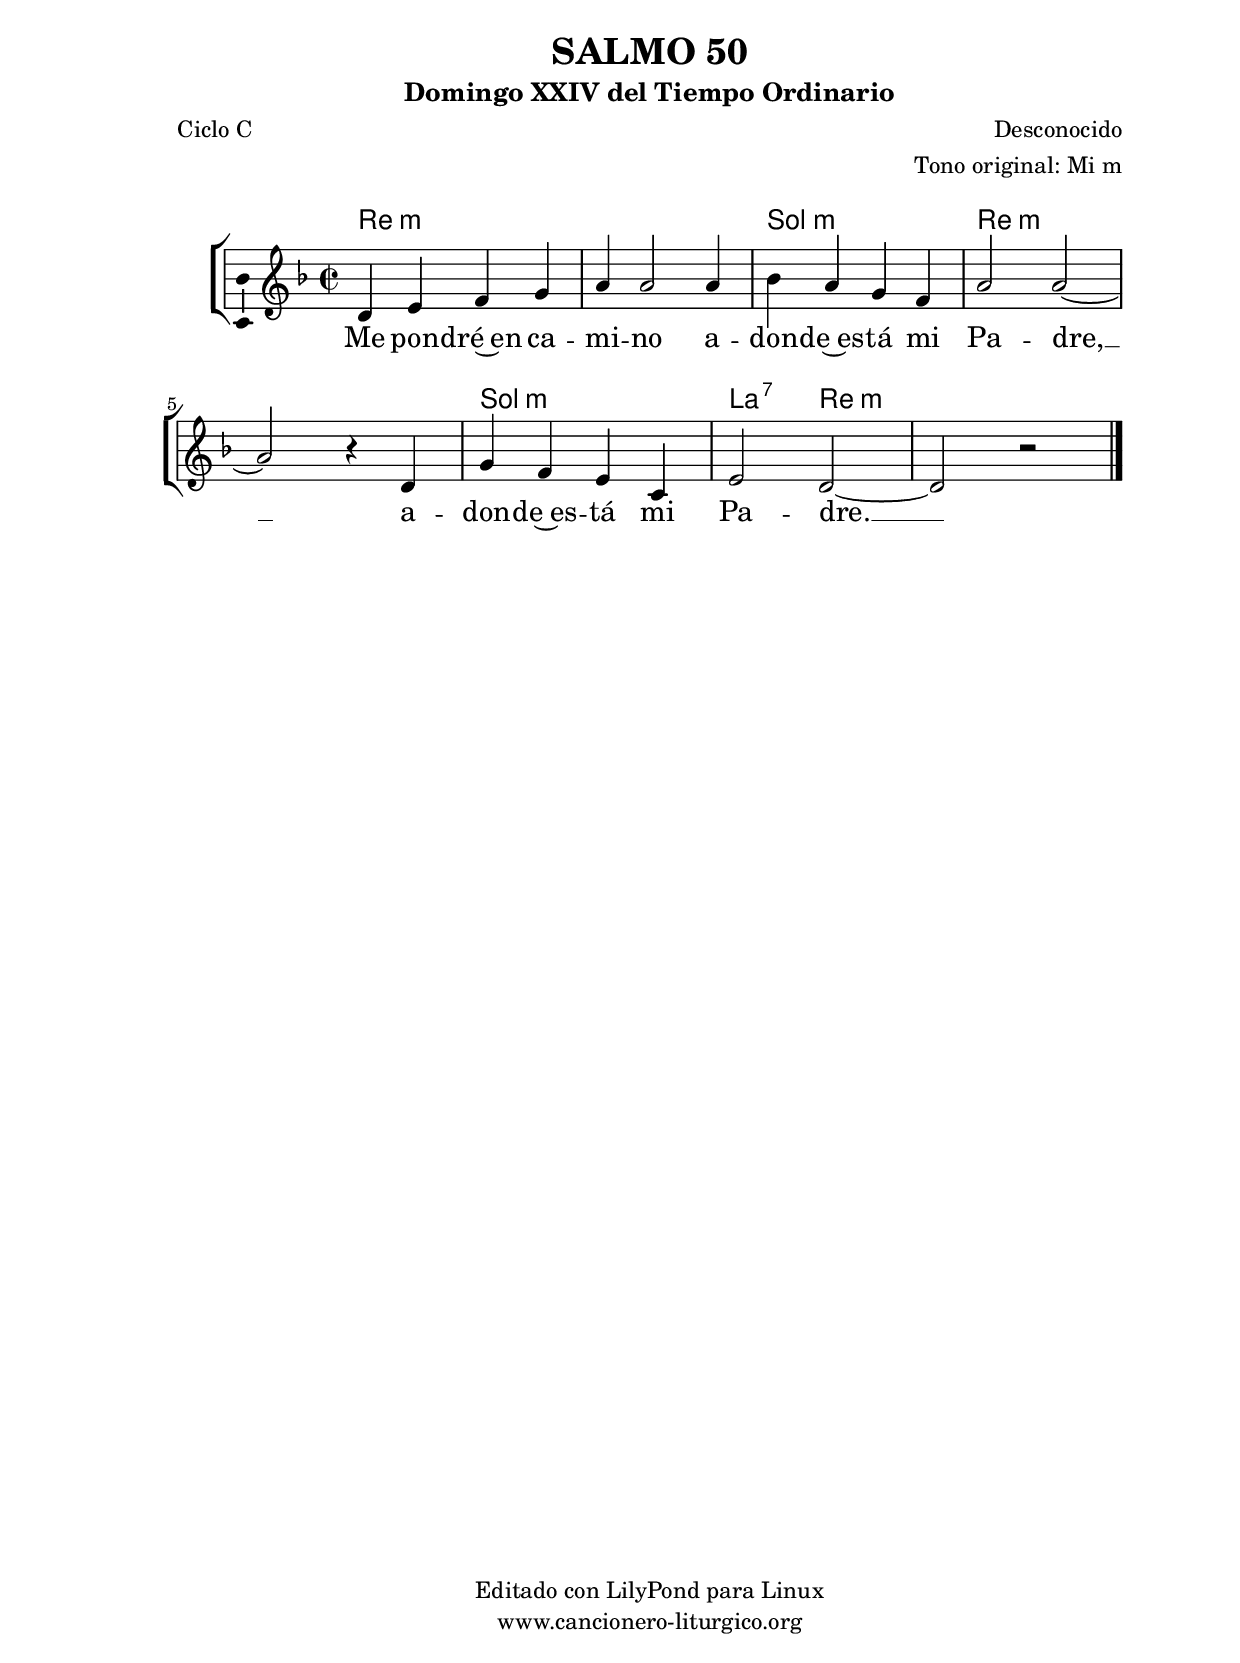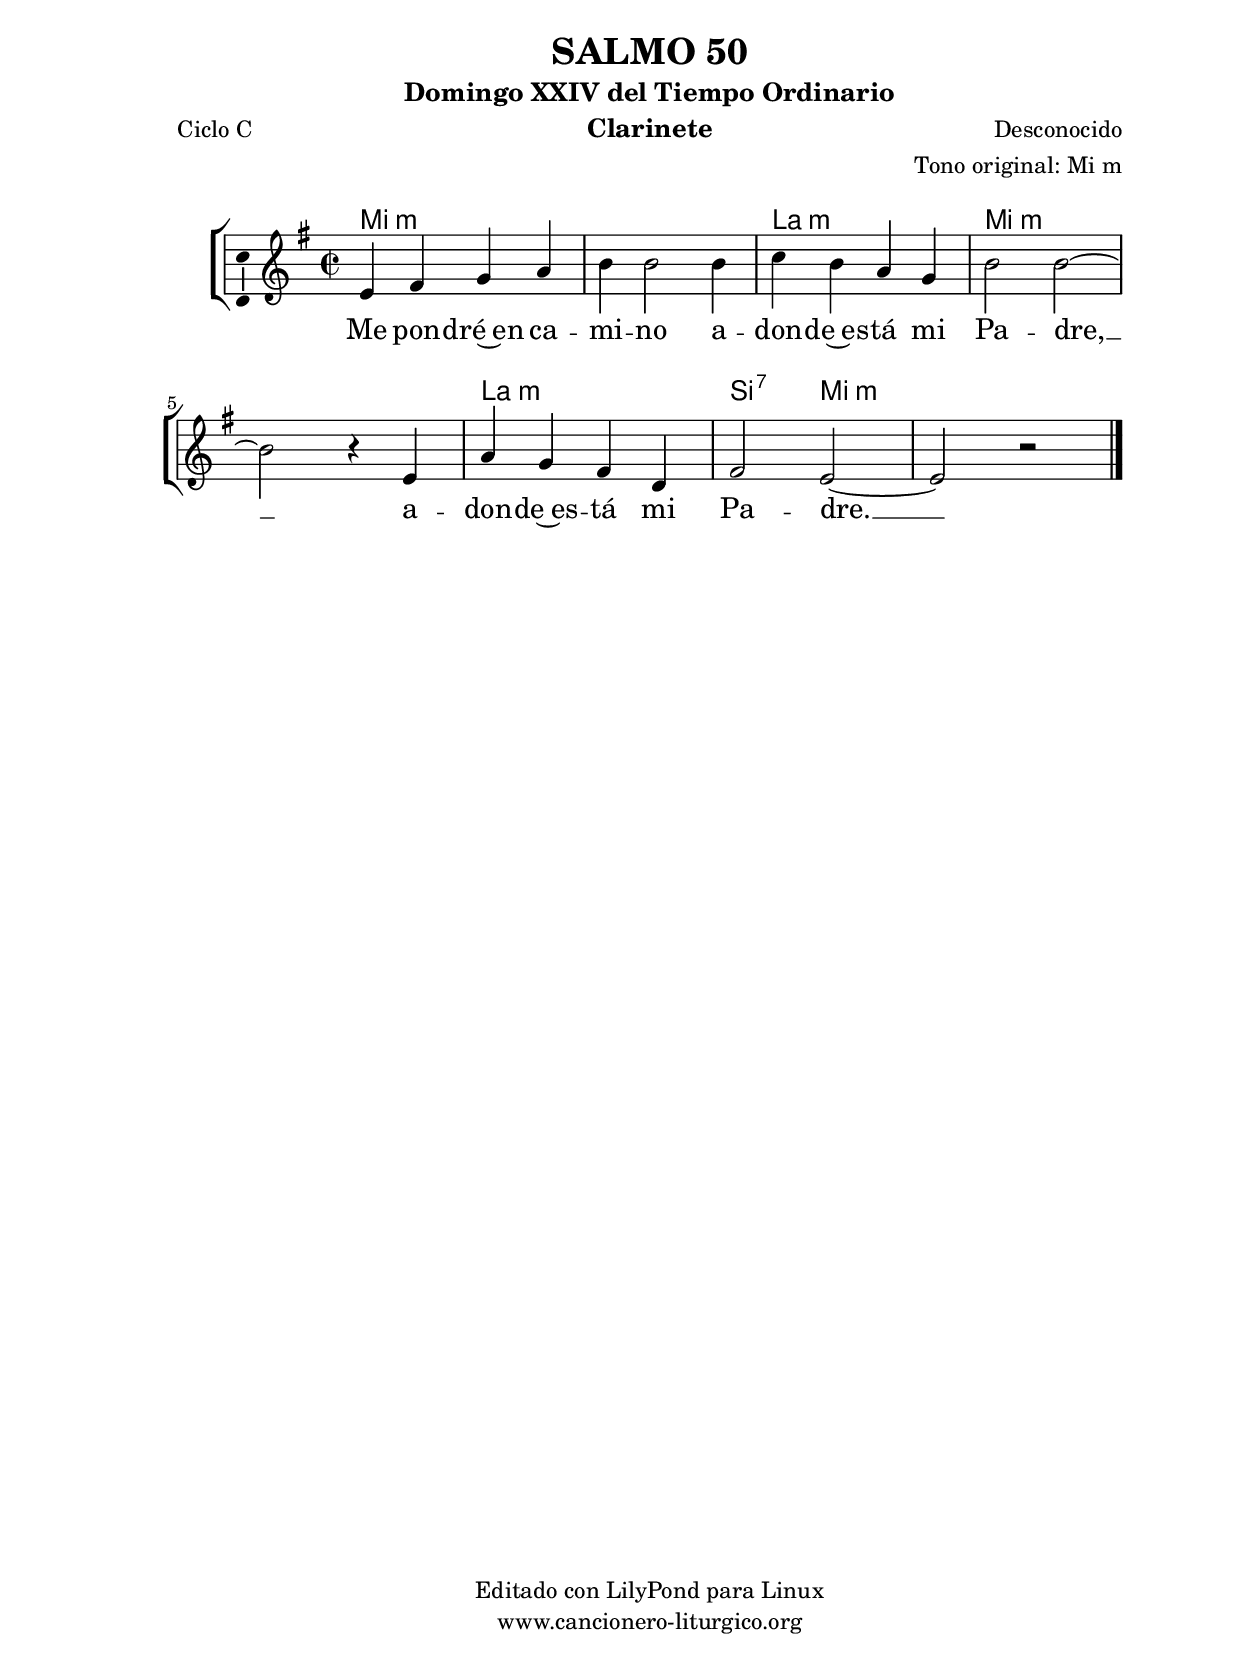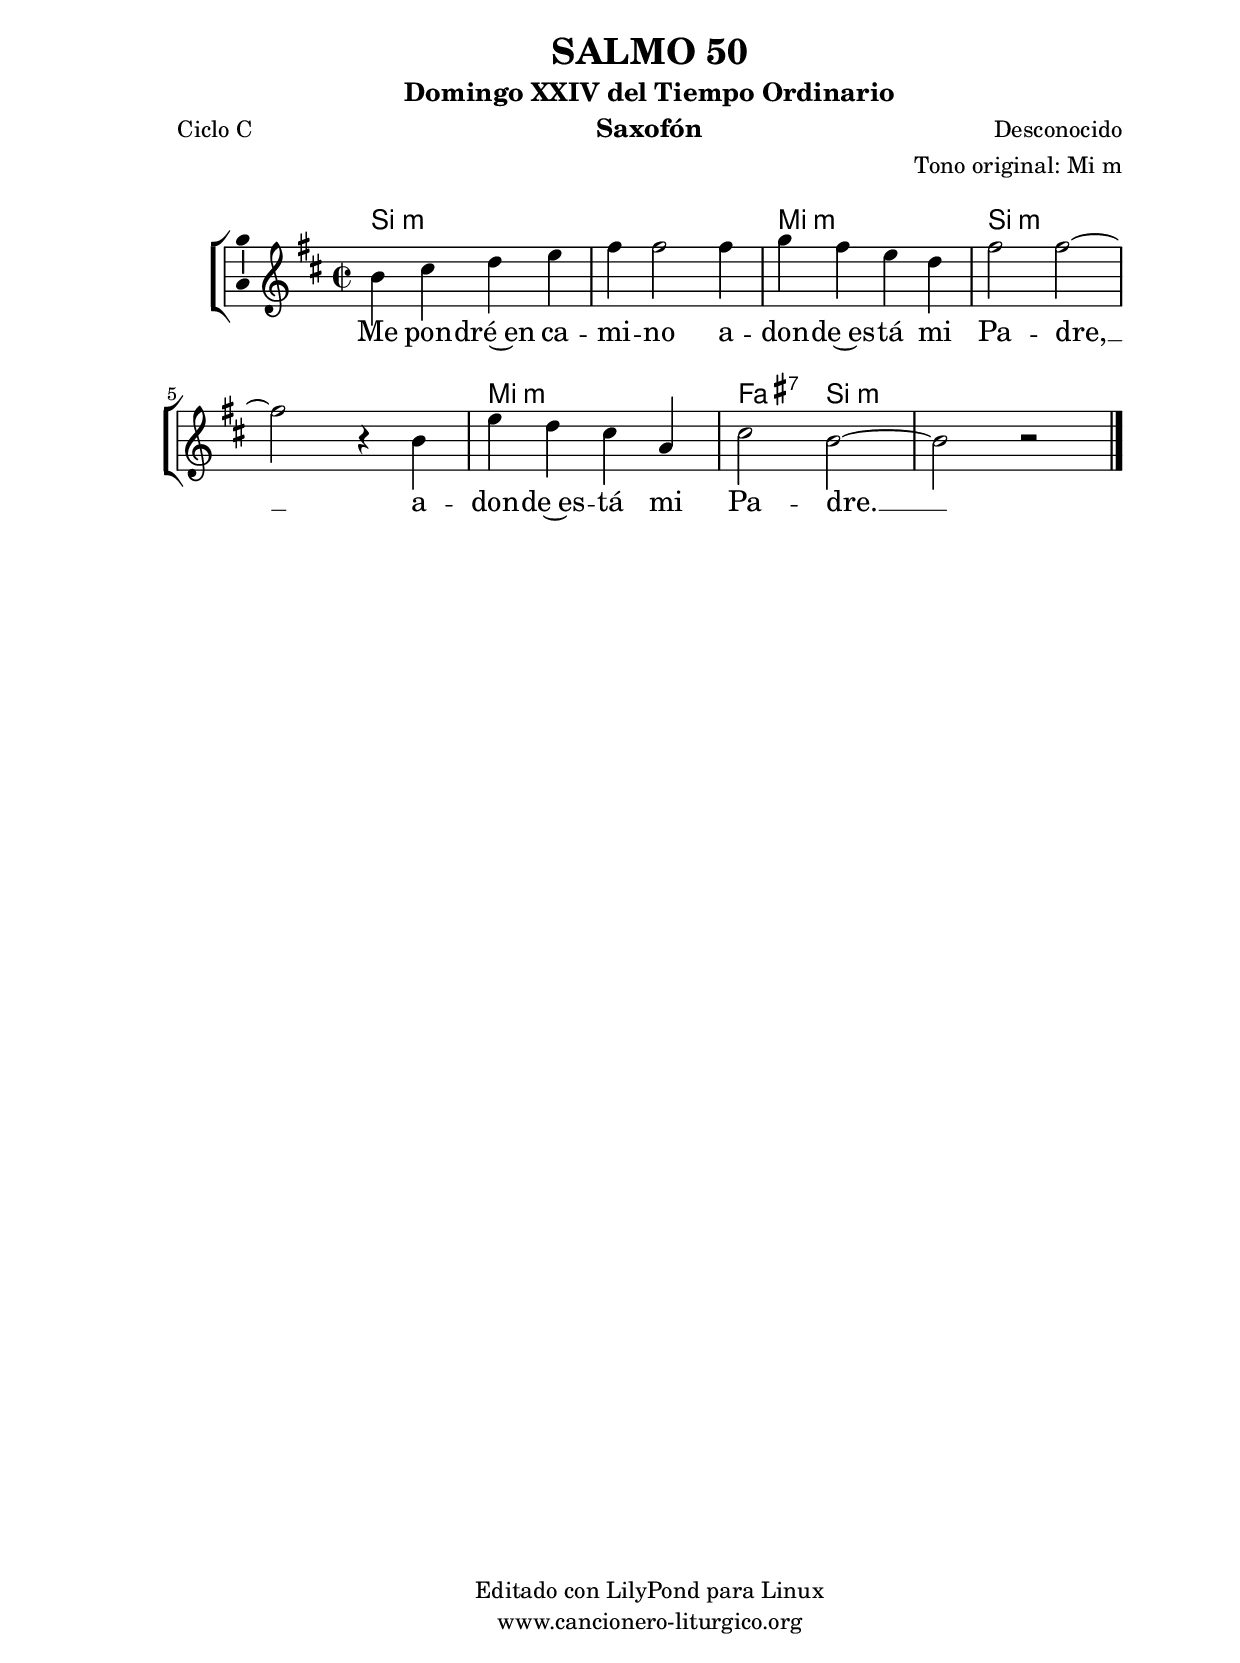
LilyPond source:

%
%para convertir .midi en .wav:
%timidity filename.midi -Ow -o finename.wav
%
%
%Para convertir de .wav a .mp3:
%lame -h -m j filename.wav
%
%
%para escuchar el midi:
%timidity nombrefichero.midi
%


%versión de lilypond para la que se ha escrito esta partitura:
\version "2.16.0"

	%Tamaño papel
	#(set-default-paper-size "a4")
	%Tamaño partitura
	#(set-global-staff-size 20)
	%No responde al pulsar sobre una nota
	#(ly:set-option 'point-and-click #f)

%parámetros del encabezamiento:
\header {
	title = "SALMO 50"
	subtitle = "Domingo XXIV del Tiempo Ordinario"
	composer = "Desconocido"
	poet = "Ciclo C"
	meter = ""
	arranger = "Tono original: Mi m"
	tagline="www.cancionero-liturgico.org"
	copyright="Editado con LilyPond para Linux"
	tiempo = "Ordinario"
	usos = "Salmo"
	letra = "Me pondré en camino adonde está mi Padre, adonde está mi Padre."
	}

%parámetros asociados al papel:
\paper  {
	oddHeaderMarkup = \markup {\fill-line { \on-the-fly #not-first-page \fromproperty #'header:title \on-the-fly #not-first-page \fromproperty #'header:composer }}
	evenHeaderMarkup = \markup {\fill-line { \fromproperty #'header:composer \fromproperty #'header:title }}
	#(set-paper-size "a4")
	print-page-number = ##f
	first-page-number = 1
	print-first-page-number = ##f
%	head-separation = 3.0 \cm
	top-margin = 2.0 \cm
	bottom-margin = 0.5\cm
%%%	bottom-margin = -1.0\cm
	left-margin = 3.0 \cm
	line-width = 16.0 \cm 
	indent = 8\mm
	interscoreline = 2.\mm
	between-system-space = 15\mm
%	para que las partituras no llenen la hoja:
	ragged-bottom = ##t
%	idem para la última hoja:
	ragged-last-bottom = ##f
%	para que las partituras llenen el ancho del papel:
	ragged-last = ##f
	after-title-space = 2.5 \cm
%page-count=1
%system-count=8

	%Flexible Vertical Spacing
%	markup-markup-spacing =
%	#'((basic-distance . 15) (minimum-distance . 15) (padding . 3))
	markup-system-spacing =
	#'((basic-distance . 15) (minimum-distance . 15) (padding . 3))
	system-system-spacing =
	#'((basic-distance . 15) (minimum-distance . 15) (padding . 3))
	score-system-spacing =
	#'((basic-distance . 15) (minimum-distance . 15) (padding . 5))
%	top-system-spacing = % header
%	#'((basic-distance . 8) (minimum-distance . 0) (padding . 3))
%	top-markup-spacing =
%	#'((basic-distance . 20) (minimum-distance . 20) (padding . 3))
	last-bottom-spacing = % footer
	#'((basic-distance . 5) (minimum-distance . 5) (padding . 3))
%	score-markup-spacing =
%	#'((basic-distance . 16) (minimum-distance . 13) (padding . 3))

	}


%parámetros que afectan a toda la partitura:
global =  {
	%clave de sol (G):
	\clef G
	%armadura:
	\transpose e d
	\key e \minor
	\tempo 4=140
	\set Score.tempoHideNote = ##t
	}


acordes = {
	\italianChords
	\chordmode {
	\transpose e d
{

e1:m e:m a:m e2:m e:m s1
a1:m b2:7 e:m s1

	}
	}
}

melodia = 
	\transpose e d
{
	\relative c'{

\time 2/2
e4 fis g a
b4 b2 b4
c4 b a g
b2 b~
b2 r4 e,4
a4 g fis d
fis2 e~
e2 r2
	\bar "|."
	}
	}


texto = \lyricmode {
Me pon -- dré~en ca -- mi -- no a -- don -- de~es -- tá mi Pa -- dre, __
a -- don -- de~es -- tá mi Pa -- dre. __
	}


acordesStaff = \context ChordNames = acordesStaff <<
	\set chordChanges = ##t
	\acordes
	>>


vozStaff = \context Voice = vozStaff
\with {\consists "Ambitus_engraver"}
<<
%	\set Staff.instrumentName = ""
%	\set Staff.shortInstrumentName = ""
%	\set Staff.midiInstrument = #"clarinet"
%	\set Staff.midiInstrument = #"cello"
%	\set Staff.midiInstrument = #"flute"
	\set Staff.midiInstrument = #"electric guitar (jazz)"
%	\set Staff.midiInstrument = #"english horn"
%	\set Staff.midiInstrument = #"violin"
%	\set Staff.midiInstrument = #"glockenspiel"
	\set Staff.midiMinimumVolume = #0.7
	\set Staff.midiMaximumVolume = #0.9
	\global
	\melodia
	>>


textoStaff = \context Lyrics = textoStaff <<
	\lyricsto vozStaff \texto
	>>

\book {
	\score {
		\context ChoirStaff {
			\override StaffGroup.SystemStartBracket #'collapse-height = #1
			\override Score.SystemStartBar #'collapse-height = #1
			<<
			\acordesStaff
			\vozStaff
			\textoStaff
			>>
			}
		\layout {
	    		\context {
				\Lyrics
				\override LyricText #'font-size = #2
				}
	   		 \context {
				\Score
				%fontSize = #3
				\override StaffSymbol #'staff-space = #(magstep +3)
				%\override Beam #'thickness = #0.55
				%\override SpacingSpanner #'spacing-increment = #1.0
				%\override Slur #'height-limit = #1.5
				}
			}
		}
	\score {
		\unfoldRepeats
		\context ChoirStaff {
			<<
			\acordesStaff
			\vozStaff
			>>
			}
		\midi {
	  		\context {
	  			\Score
				tempoWholesPerMinute = #(ly:make-moment 70 4)
				}
			}
		}
	}

%Partitura para clarinete
#(define output-suffix "C")
\book {
	\header{
		instrument = "Clarinete"
		}
	\score {
		\context ChoirStaff {
			\override StaffGroup.SystemStartBracket #'collapse-height = #1
			\override Score.SystemStartBar #'collapse-height = #1
\transpose c d
			<<
			\acordesStaff
			\vozStaff
			\textoStaff
			>>
			}
		\layout {
	    		\context {
				\Lyrics
				\override LyricText #'font-size = #2
				}
	   		 \context {
				\Score
				%fontSize = #3
				\override StaffSymbol #'staff-space = #(magstep +3)
				%\override Beam #'thickness = #0.55
				%\override SpacingSpanner #'spacing-increment = #1.0
				%\override Slur #'height-limit = #1.5
				}
			}
		}
	}

%Partitura para saxofón
#(define output-suffix "S")
\book {
	\header{
		instrument = "Saxofón"
		}
	\score {
		\context ChoirStaff {
			\override StaffGroup.SystemStartBracket #'collapse-height = #1
			\override Score.SystemStartBar #'collapse-height = #1
\transpose c a
			<<
			\acordesStaff
			\vozStaff
			\textoStaff
			>>
			}
		\layout {
	    		\context {
				\Lyrics
				\override LyricText #'font-size = #2
				}
	   		 \context {
				\Score
				%fontSize = #3
				\override StaffSymbol #'staff-space = #(magstep +3)
				%\override Beam #'thickness = #0.55
				%\override SpacingSpanner #'spacing-increment = #1.0
				%\override Slur #'height-limit = #1.5
				}
			}
		}
	}

